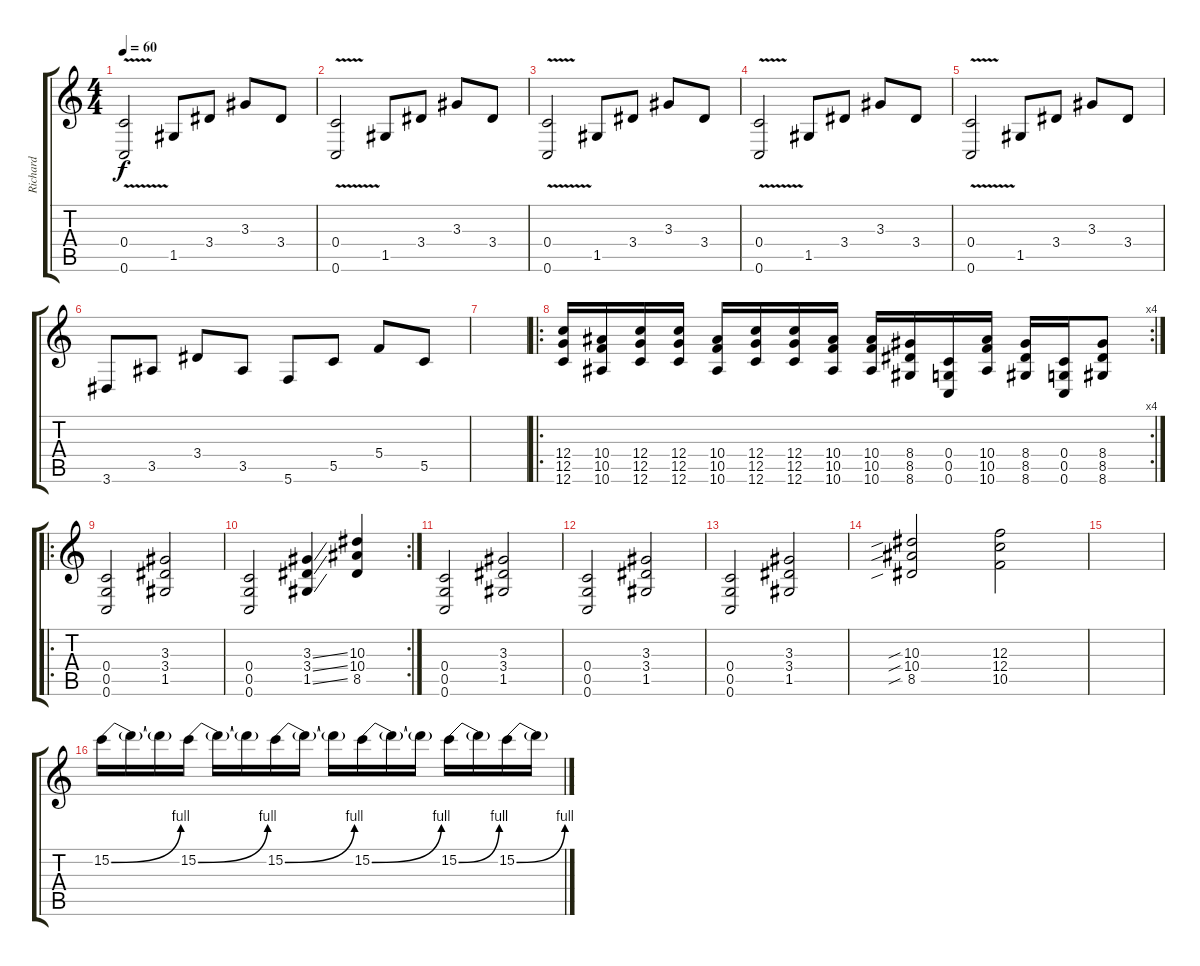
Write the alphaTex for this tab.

\track ("Richard" "Richard") {instrument acousticguitarnylon}
\staff {score tabs}
\tuning (D4 A3 F3 C3 G2 C2) {hide}
\ts (4 4)
\tempo 60
\clef g2
\ks c
(0.4{v} 0.6{v}).2{dy f} 1.5.8 3.4.8 3.3.8 3.4.8 |
(0.4{v} 0.6{v}).2 1.5.8 3.4.8 3.3.8 3.4.8 |
(0.4{v} 0.6{v}).2 1.5.8 3.4.8 3.3.8 3.4.8 |
(0.4{v} 0.6{v}).2 1.5.8 3.4.8 3.3.8 3.4.8 |
(0.4{v} 0.6{v}).2 1.5.8 3.4.8 3.3.8 3.4.8 |
3.6.8 3.5.8 3.4.8 3.5.8 5.6.8 5.5.8 5.4.8 5.5.8 |
|
\ro
\rc 4
(12.4 12.5 12.6).16{instrument distortionguitar} (10.4 10.5 10.6).16 (12.4 12.5 12.6).16 (12.4 12.5 12.6).16 (10.4 10.5 10.6).16 (12.4 12.5 12.6).16 (12.4 12.5 12.6).16 (10.4 10.5 10.6).16 (10.4 10.5 10.6).16 (8.4 8.5 8.6).16 (0.4 0.5 0.6).16 (10.4 10.5 10.6).16 (8.4 8.5 8.6).16 (0.4 0.5 0.6).16 (8.4 8.5 8.6).8 |
\ro
(0.4 0.5 0.6).2{instrument distortionguitar} (3.3 3.4 1.5).2 |
\rc 2
(0.4 0.5 0.6).2{instrument distortionguitar} (3.3{ss} 3.4{ss} 1.5{ss}).4 (10.3 10.4 8.5).4 |
(0.4 0.5 0.6).2{instrument distortionguitar} (3.3 3.4 1.5).2 |
(0.4 0.5 0.6).2{instrument distortionguitar} (3.3 3.4 1.5).2 |
(0.4 0.5 0.6).2{instrument distortionguitar} (3.3 3.4 1.5).2 |
(10.3{sib} 10.4{sib} 8.5{sib}).2{instrument distortionguitar} (12.3 12.4 10.5).2 |
|
15.2{be (bend 0 0 60 4)}.16{volume 16 instrument distortionguitar} 15.2{t}.16 15.2{t}.16 15.2{be (bend 0 0 60 4)}.16 15.2{t}.16 15.2{t}.16 15.2{be (bend 0 0 60 4)}.16 15.2{t}.16 15.2{t}.16 15.2{be (bend 0 0 60 4)}.16 15.2{t}.16 15.2{t}.16 15.2{be (bend 0 0 60 4)}.16 15.2{t}.16 15.2{be (bend 0 0 60 4)}.16 15.2{t}.16
